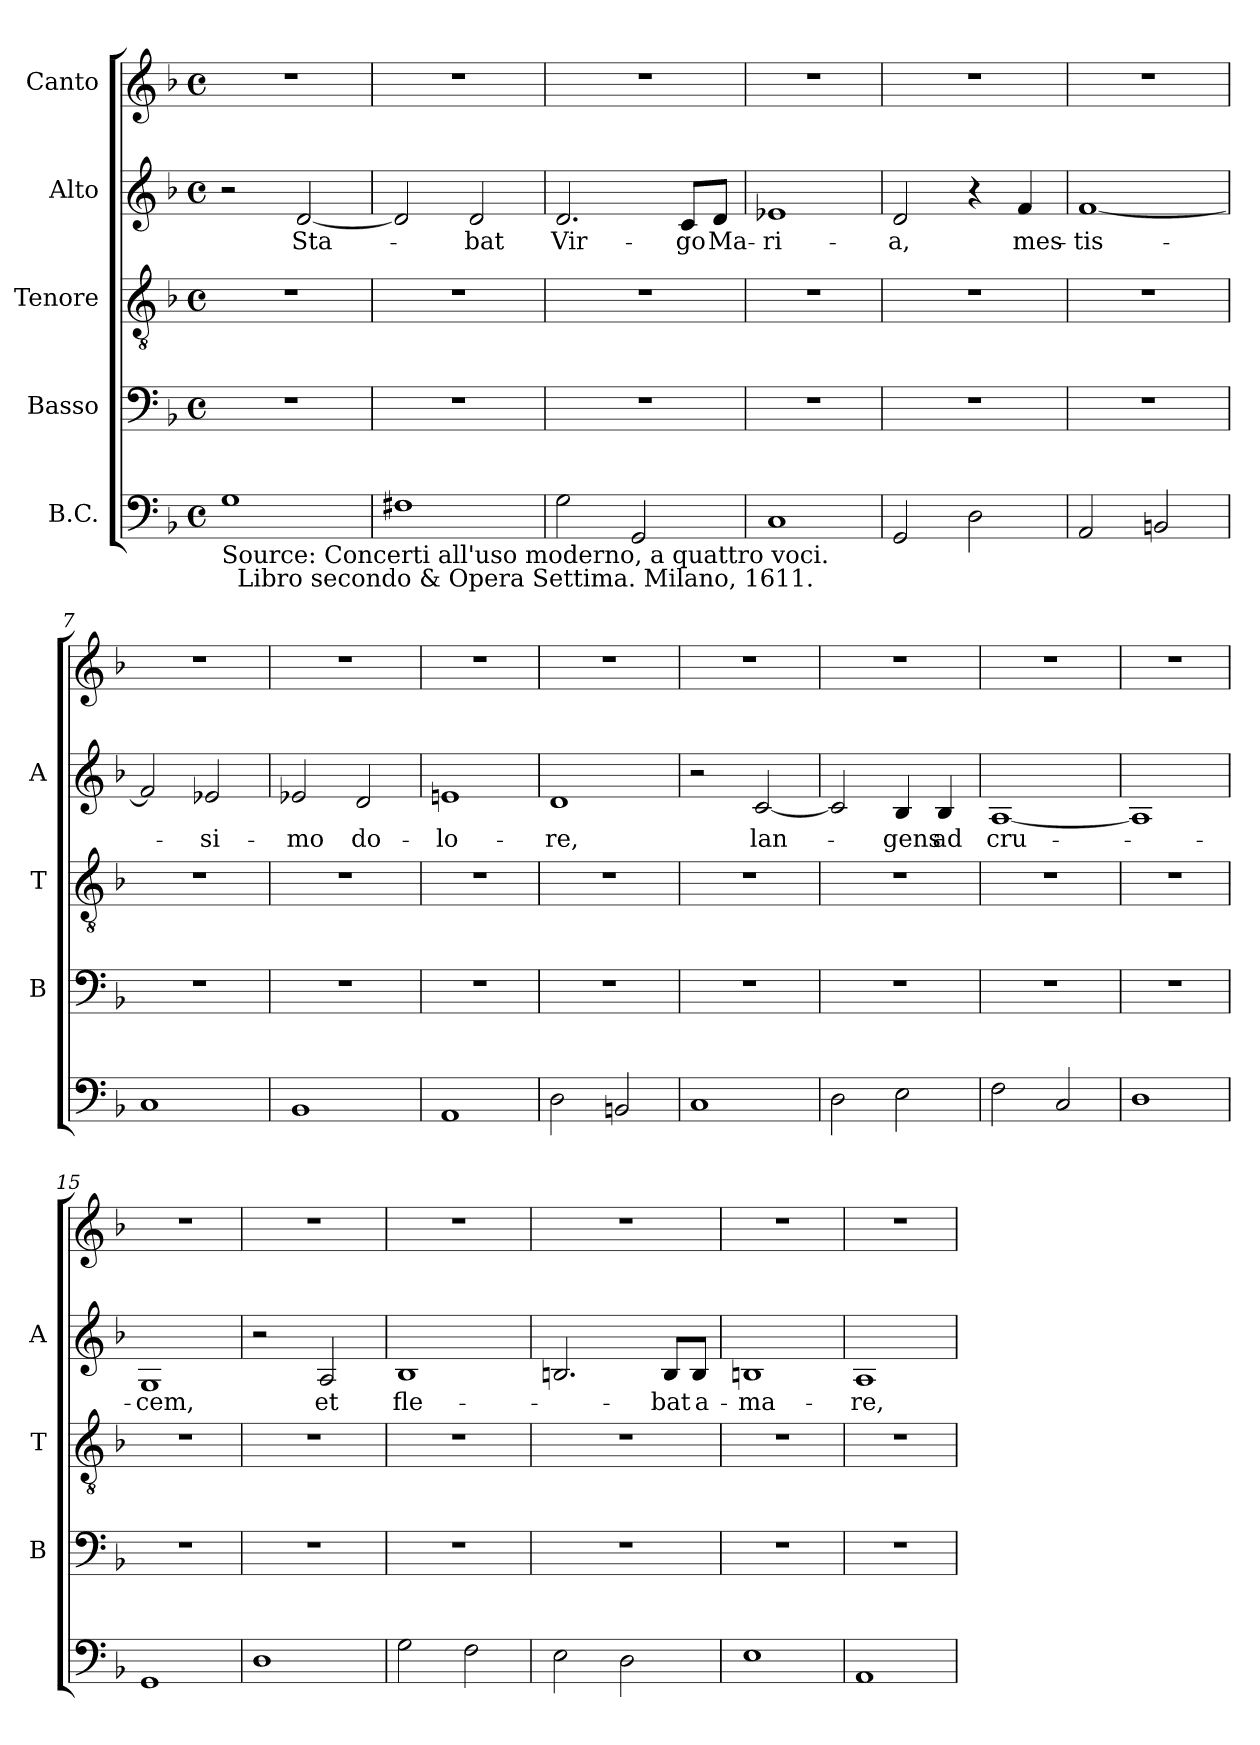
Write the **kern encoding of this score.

**kern	**kern	**kern	**kern	**text	**kern
*part5	*part4	*part3	*part2	*part2	*part1
*staff5	*staff4	*staff3	*staff2	*staff2	*staff1
*I"B.C.	*I"Basso	*I"Tenore	*I"Alto	*	*I"Canto
*	*I'B	*I'T	*I'A	*	*
*clefF4	*clefF4	*clefGv2	*clefG2	*	*clefG2
*k[b-]	*k[b-]	*k[b-]	*k[b-]	*	*k[b-]
*F:	*F:	*F:	*F:	*	*F:
*M4/4	*M4/4	*M4/4	*M4/4	*	*M4/4
*met(c)	*met(c)	*met(c)	*met(c)	*	*met(c)
=1	=1	=1	=1	=1	=1
!LO:TX:b:t=Source&colon; Concerti all'uso moderno, a quattro voci. \n             Libro secondo & Opera Settima. Milano, 1611.	!	!	!	!	!
1G	1r	1r	2r	.	1r
!	!	!	!	!LO:LY:b	!
.	.	.	[2d/	Sta-	.
=2	=2	=2	=2	=2	=2
1F#X	1r	1r	2d/]	.	1r
!	!	!	!	!LO:LY:b	!
.	.	.	2d/	-bat	.
=3	=3	=3	=3	=3	=3
!	!	!	!	!LO:LY:b	!
2G\	1r	1r	2.d/	Vir-	1r
2GG/	.	.	.	.	.
!	!	!	!	!LO:LY:b	!
.	.	.	8c/L	-go	.
!	!	!	!	!LO:LY:b	!
.	.	.	8d/J	Ma-	.
=4	=4	=4	=4	=4	=4
!	!	!	!	!LO:LY:b	!
1C	1r	1r	1e-X	-ri-	1r
=5	=5	=5	=5	=5	=5
!	!	!	!	!LO:LY:b	!
2GG/	1r	1r	2d/	-a,	1r
2D\	.	.	4r	.	.
!	!	!	!	!LO:LY:b	!
.	.	.	4f/	mes-	.
=6	=6	=6	=6	=6	=6
!	!	!	!	!LO:LY:b	!
2AA/	1r	1r	[1f	-tis-	1r
2BBn/	.	.	.	.	.
=7	=7	=7	=7	=7	=7
1C	1r	1r	2f/]	.	1r
!	!	!	!	!LO:LY:b	!
.	.	.	2e-X/	-si-	.
=8	=8	=8	=8	=8	=8
!	!	!	!	!LO:LY:b	!
1BB-	1r	1r	2e-X/	-mo	1r
!	!	!	!	!LO:LY:b	!
.	.	.	2d/	do-	.
!!LO:LB:g=z
=9	=9	=9	=9	=9	=9
!	!	!	!	!LO:LY:b	!
1AA	1r	1r	1eni	-lo-	1r
=10	=10	=10	=10	=10	=10
!	!	!	!	!LO:LY:b	!
2D\	1r	1r	1d	-re,	1r
2BBn/	.	.	.	.	.
=11	=11	=11	=11	=11	=11
1C	1r	1r	2r	.	1r
!	!	!	!	!LO:LY:b	!
.	.	.	[2c/	lan-	.
=12	=12	=12	=12	=12	=12
2D\	1r	1r	2c/]	.	1r
!	!	!	!	!LO:LY:b	!
2E\	.	.	4B-/	-gens	.
!	!	!	!	!LO:LY:b	!
.	.	.	4B-/	ad	.
=13	=13	=13	=13	=13	=13
!	!	!	!	!LO:LY:b	!
2F\	1r	1r	[1A	cru-	1r
2C/	.	.	.	.	.
=14	=14	=14	=14	=14	=14
1D	1r	1r	1A]	.	1r
=15	=15	=15	=15	=15	=15
!	!	!	!	!LO:LY:b	!
1GG	1r	1r	1G	-cem,	1r
=16	=16	=16	=16	=16	=16
1D	1r	1r	2r	.	1r
!	!	!	!	!LO:LY:b	!
.	.	.	2A/	et	.
!!LO:PB:g=z
=17	=17	=17	=17	=17	=17
!	!	!	!	!LO:LY:b	!
2G\	1r	1r	1B-	fle-	1r
2F\	.	.	.	.	.
=18	=18	=18	=18	=18	=18
2E\	1r	1r	2.Bn/	.	1r
2D\	.	.	.	.	.
!	!	!	!	!LO:LY:b	!
.	.	.	8B/L	-bat	.
!	!	!	!	!LO:LY:b	!
.	.	.	8B/J	a-	.
=19	=19	=19	=19	=19	=19
!	!	!	!	!LO:LY:b	!
1E	1r	1r	1Bn	-ma-	1r
=20	=20	=20	=20	=20	=20
!	!	!	!	!LO:LY:b	!
1AA	1r	1r	1A	-re,	1r
=	=	=	=	=	=
*-	*-	*-	*-	*-	*-
